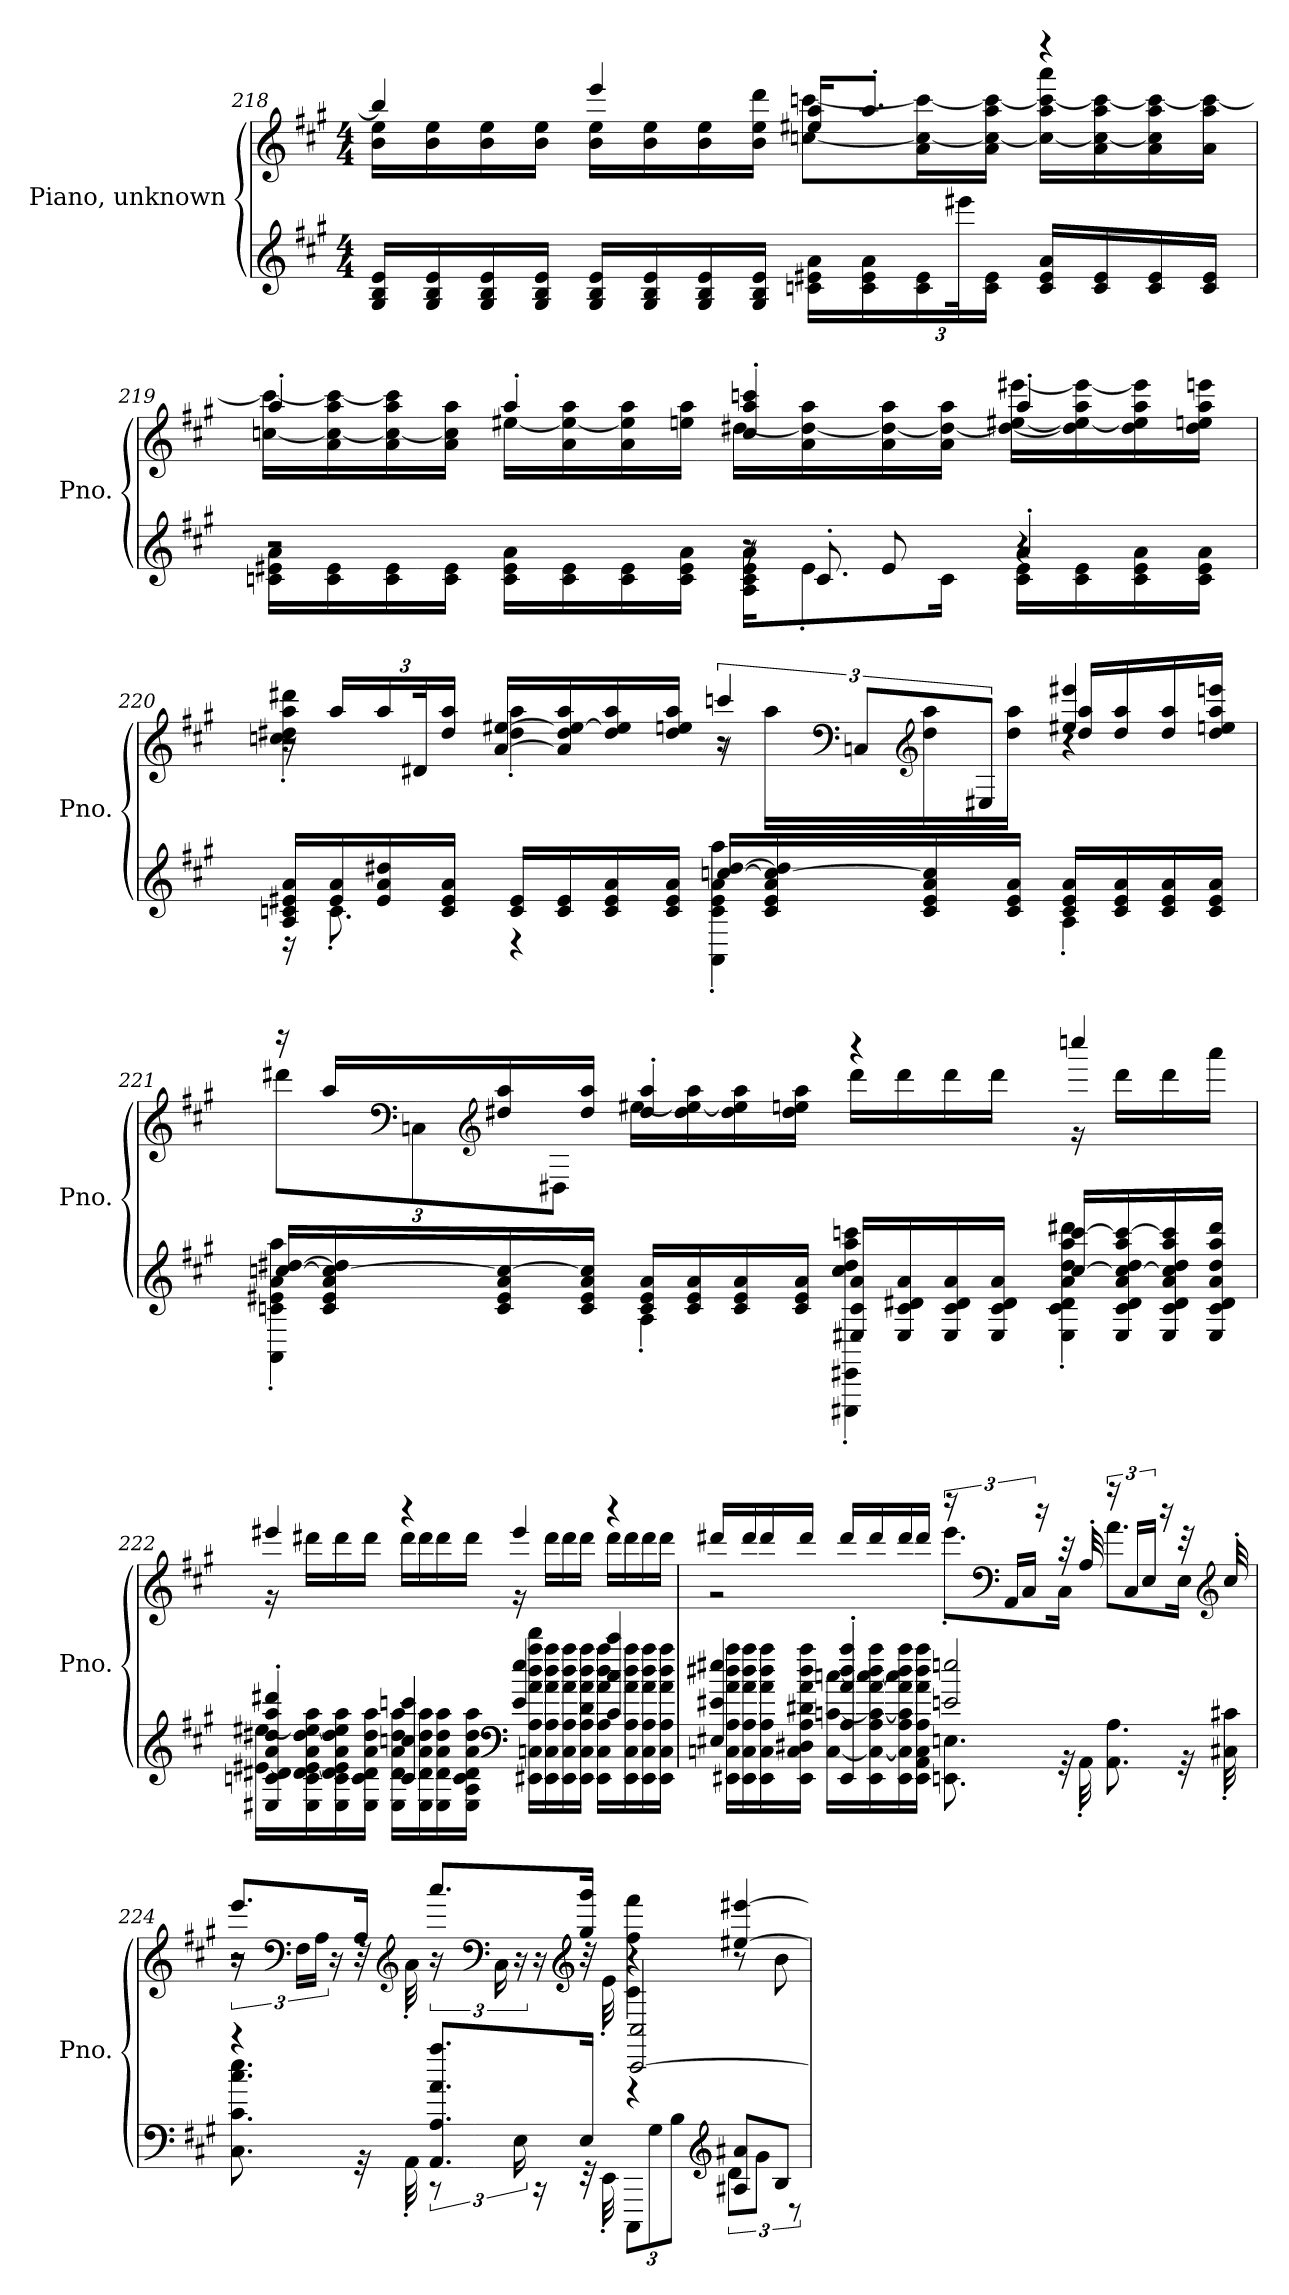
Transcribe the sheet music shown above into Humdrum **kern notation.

**kern	**kern
*part1	*part1
*staff2	*staff1
*I"Piano, unknown	*
*I'Pno.	*
!!LO:LB:g=z
*clefG2	*clefG2
*k[f#c#g#]	*k[f#c#g#]
*M4/4	*M4/4
=218	=218
*	*^
16G#/ 16B/ 16e/LL	4bb/]	16b\ 16ee\LL
16G#/ 16B/ 16e/	.	16b\ 16ee\
16G#/ 16B/ 16e/	.	16b\ 16ee\
16G#/ 16B/ 16e/JJ	.	16b\ 16ee\JJ
16G#/ 16B/ 16e/LL	4eee/	16b\ 16ee\LL
16G#/ 16B/ 16e/	.	16b\ 16ee\
16G#/ 16B/ 16e/	.	16b\ 16ee\
16G#/ 16B/ 16e/JJ	.	16b\ 16ee\ 16ddd\JJ
16cn\ 16e#X\ 16a\LL	16ee#X/ 16aa/KL	[8ccn\ [8cccn\L
16c\ 16e#\ 16a\	8.aa'/J	.
*Xbrackettup	*	*
24c\ 24e#\	.	16a\ 16cc\_ 16ccc\_L
48eee#X\K	.	.
16c\ 16e#\JJ	.	16a\ 16cc\_ 16aa\ 16ccc\_JJ
16c/ 16e#/ 16a/LL	4r	16cc\_ 16aa\ 16ccc\_ 16aaa\LL
16c/ 16e#/	.	16a\ 16cc\_ 16aa\ 16ccc\_
16c/ 16e#/	.	16a\ 16cc\] 16aa\ 16ccc\_
16c/ 16e#/JJ	.	16a\ 16aa\ 16ccc\_JJ
!!LO:LB:g=z	!!
=219	=219	=219
*^	*	*
*	*^	*	*
2r	16cn\ 16e#X\ 16a\LL	2r	4aa'/	[16ccn\ 16ccc\_LL
.	16c\ 16e#\	.	.	16a\ 16cc\_ 16aa\ 16ccc\_
.	16c\ 16e#\	.	.	16a\ 16cc\_ 16aa\ 16ccc\]
.	16c\ 16e#\JJ	.	.	16a\ 16cc\] 16aa\JJ
.	16c\ 16e#\ 16a\LL	.	4aa'/	[16ee#X\LL
.	16c\ 16e#\	.	.	16a\ 16ee#\_ 16aa\
.	16c\ 16e#\	.	.	16a\ 16ee#\] 16aa\
.	16c\ 16e#\ 16a\JJ	.	.	16een\ 16aa\JJ
8r	16A\ 16c\ 16e#\ 16a\KL	16r	4cc/' 4aa/' 4cccn/'	[16dd#X\LL
.	8e#'\	8.c'/	.	16a\ 16dd#\_ 16aa\
8e#/	.	.	.	16a\ 16dd#\_ 16aa\
.	16c\Jk	.	.	16a\ 16dd#\_ 16aa\JJ
4a'/	16c\ 16e#\LL	4r	4aa'/	16dd#\_ [16ee#X\ [16eee#X\LL
.	16c\ 16e#\	.	.	16dd#\] 16ee#\_ 16aa\ 16eee#\_
.	16c\ 16e#\ 16a\	.	.	16dd#\ 16ee#\] 16aa\ 16eee#\]
.	16c\ 16e#\ 16a\JJ	.	.	16dd#\ 16een\ 16aa\ 16eeen\JJ
*	*v	*v	*	*
!!LO:PB:g=z
=220	=220	=220	=220
*	*	*	*^
16A/ 16cn/ 16e#X/ 16a/LL	16r	2r	4ccn\' 4dd#X\' 4aa\' 4ddd#X\'	16r
16e#/ 16a/	8.c'\	.	.	16aa/LL
*	*	*	*	*Xbrackettup
16e#/ 16a/ 16dd#X/	.	.	.	24aa/
.	.	.	.	48d#X/K
16c/ 16e#/ 16a/JJ	.	.	.	16dd#/ 16aa/JJ
16c/ 16e#/LL	4r	.	4dd#\' 4aa\'	[16a/ [16ee#X/LL
16c/ 16e#/	.	.	.	16a/] 16dd#/ 16ee#/_ 16aa/
16c/ 16e#/ 16a/	.	.	.	16dd#/ 16ee#/] 16aa/
16c/ 16e#/ 16a/JJ	.	.	.	16dd#/ 16een/ 16aa/JJ
*	*	*	*	*brackettup
[16ccn/ [16dd#/LL	4AA\' 4c\' 4e#\' 4a\' 4aa\'	4cccn/	16r	12r
16c/ 16e#/ 16a/ 16cc/_ 16dd#/]	.	.	16aa\LL	.
*	*	*clefF4	*	*
.	.	.	.	12Cn/L
*	*	*clefG2	*	*
16c/ 16e#/ 16a/ 16cc/]	.	.	16dd#\ 16aa\	.
.	.	.	.	12E#X/J
16c/ 16e#/ 16a/JJ	.	.	16dd#\ 16aa\JJ	.
16c/ 16e#/ 16a/LL	4A'\	4ee#X/ 4eee#X/	4r	16dd#/ 16aa/LL
16c/ 16e#/ 16a/	.	.	.	16dd#/ 16aa/
16c/ 16e#/ 16a/	.	.	.	16dd#/ 16aa/
16c/ 16e#/ 16a/JJ	.	.	.	16dd#/ 16een/ 16aa/ 16eeen/JJ
*	*	*	*v	*v
!!LO:LB:g=z
=221	=221	=221	=221
*	*	*	*Xbrackettup
[16ccn/ [16dd#X/LL	4AA\' 4cn\' 4e#X\' 4a\' 4aa\'	16r	12ddd#X\L
16c/ 16e#/ 16a/ 16cc/_ 16dd#/]	.	16aa/LL	.
*	*	*clefF4	*
.	.	.	12Cn\
*	*	*clefG2	*
16c/ 16e#/ 16a/ 16cc/_	.	16dd#X/ 16aa/	.
.	.	.	12D#X\J
16c/ 16e#/ 16a/ 16cc/]JJ	.	16dd#/ 16aa/JJ	.
16c/ 16e#/ 16a/LL	4A'\	4dd#/' 4aa/'	[16ee#X\LL
16c/ 16e#/ 16a/	.	.	16dd#\ 16ee#\_ 16aa\
16c/ 16e#/ 16a/	.	.	16dd#\ 16ee#\] 16aa\
16c/ 16e#/ 16a/JJ	.	.	16dd#\ 16een\ 16aa\JJ
16E#X/ 16c/ 16a/LL	4EEE#X\' 4EE#X\' 4cc\' 4dd#\' 4aa\' 4cccn\'	4r	16ddd#\LL
16E#/ 16c/ 16d#X/ 16a/	.	.	16ddd#\
16E#/ 16c/ 16d#/ 16a/	.	.	16ddd#\
16E#/ 16c/ 16d#/ 16a/JJ	.	.	16ddd#\JJ
[16cc/ [16ccc/LL	4E#\' 4c\' 4d#\' 4a\' 4dd#\' 4aa\' 4ddd#X\'	4ccccn/	16r
16E#/ 16c/ 16d#/ 16a/ 16cc/_ 16dd#/ 16aa/ 16ccc/_	.	.	16ddd#\LL
16E#/ 16c/ 16d#/ 16a/ 16cc/] 16dd#/ 16aa/ 16ccc/]	.	.	16ddd#\
16E#/ 16c/ 16d#/ 16a/ 16dd#/ 16aa/ 16ddd#/JJ	.	.	16aaa\JJ
!!LO:LB:g=z	!!
=222	=222	=222	=222
4E#X/' 4cn/' 4d#X/' 4a/' 4dd#X/' 4aa/' 4ddd#X/'	[16e#X\ [16ee#X\LL	4eee#X/	16r
.	16E#\ 16c\ 16d#\ 16e#\_ 16a\ 16dd#\ 16ee#\_ 16aa\	.	16ddd#X\LL
.	16E#\ 16c\ 16d#\ 16e#\] 16a\ 16dd#\ 16ee#\] 16aa\	.	16ddd#\
.	16E#\ 16c\ 16d#\ 16a\ 16dd#\ 16aa\JJ	.	16ddd#\JJ
4c/ 4ccn/ 4cccn/	16E#\ 16d#\ 16a\ 16dd#\ 16aa\LL	4r	16ddd#\LL
.	16E#\ 16d#\ 16a\ 16dd#\ 16aa\	.	16ddd#\
.	16E#\ 16d#\ 16a\ 16dd#\ 16aa\	.	16ddd#\
.	16E#\ 16A\ 16c\ 16d#\ 16a\ 16dd#\ 16aa\JJ	.	16ddd#\JJ
*clefF4	*	*	*
4e#/ 4ee#/	16EE#X\ 16Cn\ 16A\ 16a\ 16dd#\ 16aa\ 16ddd#\LL	4eee#/	16r
.	16EE#\ 16C\ 16A\ 16a\ 16dd#\ 16aa\	.	16ddd#\LL
.	16EE#\ 16C\ 16A\ 16a\ 16dd#\ 16aa\	.	16ddd#\
.	16EE#\ 16C\ 16A\ 16d#\ 16a\ 16dd#\ 16aa\JJ	.	16ddd#\JJ
4c/ 4cc/ 4ccc/	16EE#\ 16C\ 16A\ 16a\ 16dd#\ 16aa\LL	4r	16ddd#\LL
.	16EE#\ 16C\ 16A\ 16a\ 16dd#\ 16aa\	.	16ddd#\
.	16EE#\ 16C\ 16A\ 16a\ 16dd#\ 16aa\	.	16ddd#\
.	16EE#\ 16C\ 16A\ 16a\ 16dd#\ 16aa\JJ	.	16ddd#\JJ
!!LO:LB:g=z	!!
=223	=223	=223	=223
4E#X/ 4e#X/ 4ee#X/	16EE#X\ 16Cn\ 16A\ 16a\ 16dd#X\ 16aa\LL	16ddd#X/LL	2r
.	16EE#\ 16C\ 16A\ 16a\ 16dd#\ 16aa\	16ddd#/	.
.	16EE#\ 16C\ 16A\ 16a\ 16dd#\ 16aa\	16ddd#/	.
.	16EE#\ 16C\ 16D#X\ 16A\ 16d#X\ 16a\ 16dd#\ 16aa\JJ	16ddd#/JJ	.
4EE#/' 4A/' 4a/' 4dd#/' 4aa/'	[16C\ [16cn\ [16ccn\LL	16ddd#/LL	.
.	16EE#\ 16C\_ 16A\ 16c\_ 16a\ 16cc\_ 16dd#\ 16aa\	16ddd#/	.
.	16EE#\ 16C\] 16A\ 16c\] 16a\ 16cc\] 16dd#\ 16aa\	16ddd#/	.
.	16EE#\ 16AA\ 16C\ 16A\ 16a\ 16dd#\ 16aa\JJ	16ddd#/JJ	.
*	*	*brackettup	*
2en/ 2een/	8.EEn\ 8.En\	24r	8.eee'\L
*	*	*clefF4	*
.	.	24AA/LL	.
.	.	24C#/JJ	.
.	.	16r	.
.	32r	32r	16C#\Jk
.	32AA'\	32A'/	.
.	8.AA\ 8.A\	24r	8.a\L
.	.	24C#/LL	.
.	.	24E/JJ	.
.	.	16r	.
.	32r	32r	16E\Jk
*	*	*clefG2	*
.	32C#X\' 32c#X\'	32cc#'/	.
!!LO:LB:g=z
=224	=224	=224	=224
*	*	*	*^
4r	8.C#\ 8.c#\ 8.cc#\ 8.ee\	2r	24r	8.eee/L
*	*	*clefF4	*	*
.	.	.	24F#\LL	.
.	.	.	24A\JJ	.
.	.	.	16r	.
.	32r	.	32r	16A/Jk
*	*	*clefG2	*	*
.	32AA'\	.	32a'\	.
*	*brackettup	*	*	*
8.AA/ 8.A/ 8.a/ 8.aa/L	12r	.	24r	8.aaa/L
*	*	*clefF4	*	*
.	.	.	24C#\	.
.	24E\	.	24r	.
.	16r	.	16r	.
*	*	*clefG2	*	*
16E/Jk	32r	.	32r	16gg#/ 16ggg#/Jk
.	32EE'\	.	32e'\	.
*	*Xbrackettup	*	*	*
4r	12CCC#\L	4r	4c#\ 4ff#\ 4fff#\	[2CC#/ 2C#/
.	12G#\	.	.	.
.	12B\J	.	.	.
*clefG2	*	*	*	*
*	*brackettup	*	*	*
8A#X/ 8a#X/L	12d\L	[4ee#X/ [4eee#X/	8r	.
.	12g#\J	.	.	.
8B/J	.	.	8b\	.
.	12r	.	.	.
*v	*v	*	*	*
*	*v	*v	*v
=	=
*-	*-
